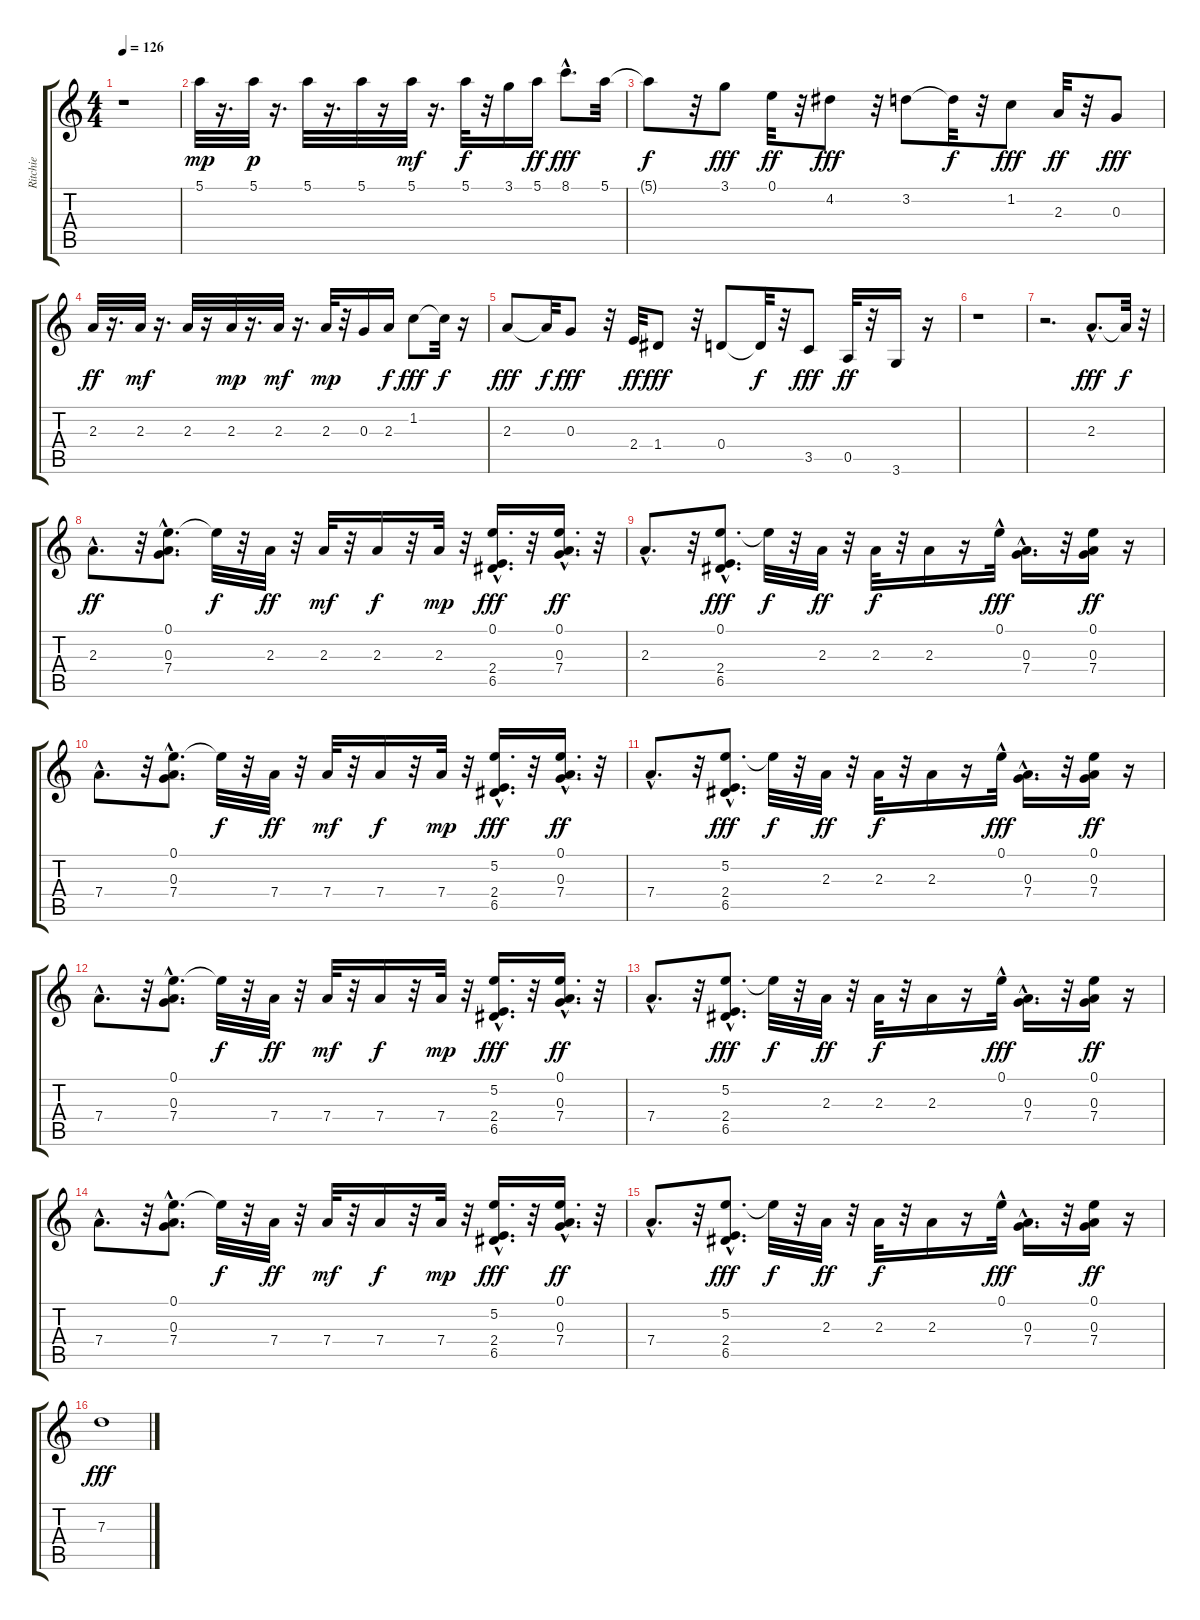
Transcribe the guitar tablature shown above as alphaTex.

\track ("Ritchie" "Ritchie") {instrument overdrivenguitar}
\staff {score tabs}
\tuning (E4 B3 G3 D3 A2 E2) {hide}
\ts (4 4)
\tempo 126
\clef g2
\ks c
r.1{dy mp instrument overdrivenguitar} |
5.1.32 r.16{d} 5.1.32{dy p} r.16{d} 5.1.32 r.16{d} 5.1.32 r.16 5.1.32{dy mf} r.16{d} 5.1.32{dy f} r.32 3.1.16 5.1.16{dy ff} 8.1{hac}.8{d dy fff} 5.1.32 |
5.1{t}.8{dy f} r.32 3.1.8{dy fff} 0.1.32{dy ff} r.32 4.2.8{dy fff} r.32 3.2.8 3.2{t}.32{dy f} r.32 1.2.8{dy fff} 2.3.32{dy ff} r.32 0.3.8{dy fff} |
2.3.32{dy ff} r.16{d} 2.3.32{dy mf} r.16{d} 2.3.32 r.16 2.3.32{dy mp} r.16{d} 2.3.32{dy mf} r.16{d} 2.3.32{dy mp} r.32 0.3.16 2.3.16{dy f} 1.2.8{dy fff} 1.2{t}.32{dy f} r.16 |
2.3.8{dy fff} 2.3{t}.32{dy f} 0.3.8{dy fff} r.32 2.4.32{dy ff} 1.4.8{dy fff} r.32 0.4.8 0.4{t}.32{dy f} r.32 3.5.8{dy fff} 0.5.32{dy ff} r.32 3.6.16 r.16 |
r.1 |
r.2{d} 2.3{hac}.8{d dy fff volume 10 balance 0 instrument overdrivenguitar} 2.3{t}.32{dy f} r.32 |
2.3{hac}.8{d dy ff} r.32 (0.1{hac} 0.3{hac} 7.4{hac}).8{d} 0.1{t}.32{dy f} r.32 2.3.32{dy ff} r.32 2.3.32{dy mf} r.32 2.3.16{dy f} r.32 2.3.32{dy mp} r.32 (0.1{hac} 2.4{hac} 6.5{hac}).16{d dy fff} r.32 (0.1{hac} 0.3{hac} 7.4).16{d dy ff} r.32 |
2.3{hac}.8{d} r.32 (0.1{hac} 2.4{hac} 6.5{hac}).8{d dy fff} 0.1{t}.32{dy f} r.32 2.3.32{dy ff} r.32 2.3.32{dy f} r.32 2.3.16 r.16 0.1{hac}.32{dy fff} (0.3{hac} 7.4{hac}).16{d} r.32 (0.1 0.3 7.4).16{dy ff} r.16 |
7.4{hac}.8{d} r.32 (0.1{hac} 0.3{hac} 7.4{hac}).8{d} 0.1{t}.32{dy f} r.32 7.4.32{dy ff} r.32 7.4.32{dy mf} r.32 7.4.16{dy f} r.32 7.4.32{dy mp} r.32 (5.2{hac} 2.4{hac} 6.5{hac}).16{d dy fff} r.32 (0.1{hac} 0.3{hac} 7.4).16{d dy ff} r.32 |
7.4{hac}.8{d} r.32 (5.2{hac} 2.4{hac} 6.5{hac}).8{d dy fff} 5.2{t}.32{dy f} r.32 2.3.32{dy ff} r.32 2.3.32{dy f} r.32 2.3.16 r.16 0.1{hac}.32{dy fff} (0.3{hac} 7.4{hac}).16{d} r.32 (0.1 0.3 7.4).16{dy ff} r.16 |
7.4{hac}.8{d} r.32 (0.1{hac} 0.3{hac} 7.4{hac}).8{d} 0.1{t}.32{dy f} r.32 7.4.32{dy ff} r.32 7.4.32{dy mf} r.32 7.4.16{dy f} r.32 7.4.32{dy mp} r.32 (5.2{hac} 2.4{hac} 6.5{hac}).16{d dy fff} r.32 (0.1{hac} 0.3{hac} 7.4).16{d dy ff} r.32 |
7.4{hac}.8{d} r.32 (5.2{hac} 2.4{hac} 6.5{hac}).8{d dy fff} 5.2{t}.32{dy f} r.32 2.3.32{dy ff} r.32 2.3.32{dy f} r.32 2.3.16 r.16 0.1{hac}.32{dy fff} (0.3{hac} 7.4{hac}).16{d} r.32 (0.1 0.3 7.4).16{dy ff} r.16 |
7.4{hac}.8{d} r.32 (0.1{hac} 0.3{hac} 7.4{hac}).8{d} 0.1{t}.32{dy f} r.32 7.4.32{dy ff} r.32 7.4.32{dy mf} r.32 7.4.16{dy f} r.32 7.4.32{dy mp} r.32 (5.2{hac} 2.4{hac} 6.5{hac}).16{d dy fff} r.32 (0.1{hac} 0.3{hac} 7.4).16{d dy ff} r.32 |
7.4{hac}.8{d} r.32 (5.2{hac} 2.4{hac} 6.5{hac}).8{d dy fff} 5.2{t}.32{dy f} r.32 2.3.32{dy ff} r.32 2.3.32{dy f} r.32 2.3.16 r.16 0.1{hac}.32{dy fff} (0.3{hac} 7.4{hac}).16{d} r.32 (0.1 0.3 7.4).16{dy ff} r.16 |
7.3.1{dy fff}
